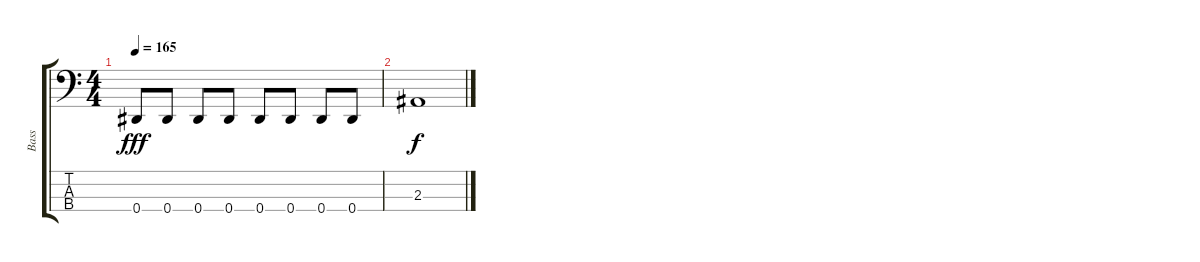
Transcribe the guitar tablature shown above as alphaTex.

\track ("Bass" "Bass") {instrument electricbassfinger}
\staff {score tabs}
\tuning (Gb2 Db2 Ab1 Eb1) {hide}
\ts (4 4)
\tempo 165
\clef f4
\ks c
0.4.8{dy fff} 0.4.8 0.4.8 0.4.8 0.4.8 0.4.8 0.4.8 0.4.8 |
2.3.1{dy f}
